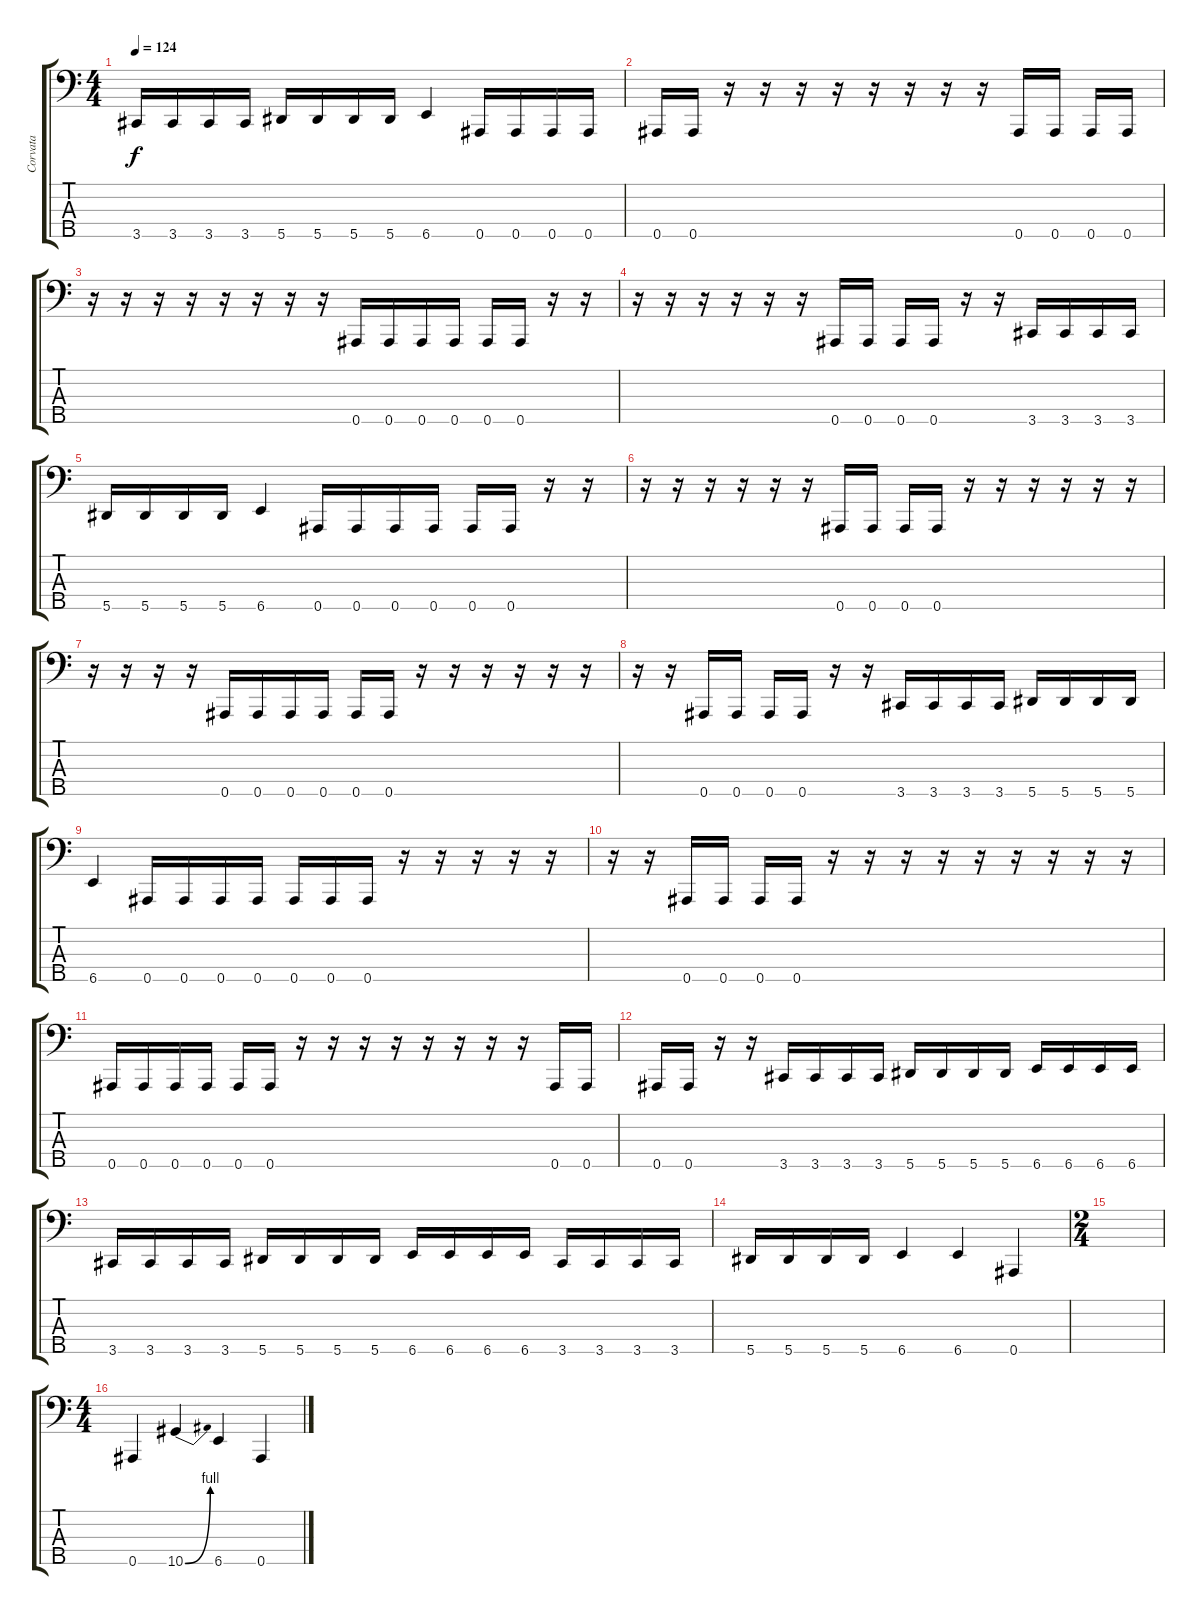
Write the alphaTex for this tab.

\track ("Corvata" "Corvata") {instrument electricbassfinger}
\staff {score tabs}
\tuning (Ab2 Eb2 Bb1 F1 Bb0) {hide}
\ts (4 4)
\tempo 124
\clef f4
\ks c
3.5.16{dy f} 3.5.16 3.5.16 3.5.16 5.5.16 5.5.16 5.5.16 5.5.16 6.5.4 0.5.16 0.5.16 0.5.16 0.5.16 |
0.5.16 0.5.16 r.16 r.16 r.16 r.16 r.16 r.16 r.16 r.16 0.5.16 0.5.16 0.5.16 0.5.16 |
r.16 r.16 r.16 r.16 r.16 r.16 r.16 r.16 0.5.16 0.5.16 0.5.16 0.5.16 0.5.16 0.5.16 r.16 r.16 |
r.16 r.16 r.16 r.16 r.16 r.16 0.5.16 0.5.16 0.5.16 0.5.16 r.16 r.16 3.5.16 3.5.16 3.5.16 3.5.16 |
5.5.16 5.5.16 5.5.16 5.5.16 6.5.4 0.5.16 0.5.16 0.5.16 0.5.16 0.5.16 0.5.16 r.16 r.16 |
r.16 r.16 r.16 r.16 r.16 r.16 0.5.16 0.5.16 0.5.16 0.5.16 r.16 r.16 r.16 r.16 r.16 r.16 |
r.16 r.16 r.16 r.16 0.5.16 0.5.16 0.5.16 0.5.16 0.5.16 0.5.16 r.16 r.16 r.16 r.16 r.16 r.16 |
r.16 r.16 0.5.16 0.5.16 0.5.16 0.5.16 r.16 r.16 3.5.16 3.5.16 3.5.16 3.5.16 5.5.16 5.5.16 5.5.16 5.5.16 |
6.5.4 0.5.16 0.5.16 0.5.16 0.5.16 0.5.16 0.5.16 0.5.16 r.16 r.16 r.16 r.16 r.16 |
r.16 r.16 0.5.16 0.5.16 0.5.16 0.5.16 r.16 r.16 r.16 r.16 r.16 r.16 r.16 r.16 r.16 |
0.5.16 0.5.16 0.5.16 0.5.16 0.5.16 0.5.16 r.16 r.16 r.16 r.16 r.16 r.16 r.16 r.16 0.5.16 0.5.16 |
0.5.16 0.5.16 r.16 r.16 3.5.16 3.5.16 3.5.16 3.5.16 5.5.16 5.5.16 5.5.16 5.5.16 6.5.16 6.5.16 6.5.16 6.5.16 |
3.5.16 3.5.16 3.5.16 3.5.16 5.5.16 5.5.16 5.5.16 5.5.16 6.5.16 6.5.16 6.5.16 6.5.16 3.5.16 3.5.16 3.5.16 3.5.16 |
5.5.16 5.5.16 5.5.16 5.5.16 6.5.4 6.5.4 0.5.4 |
\ts (2 4)
|
\ts (4 4)
0.5.4 10.5{be (bend 0 0 60 4)}.4 6.5.4 0.5.4
